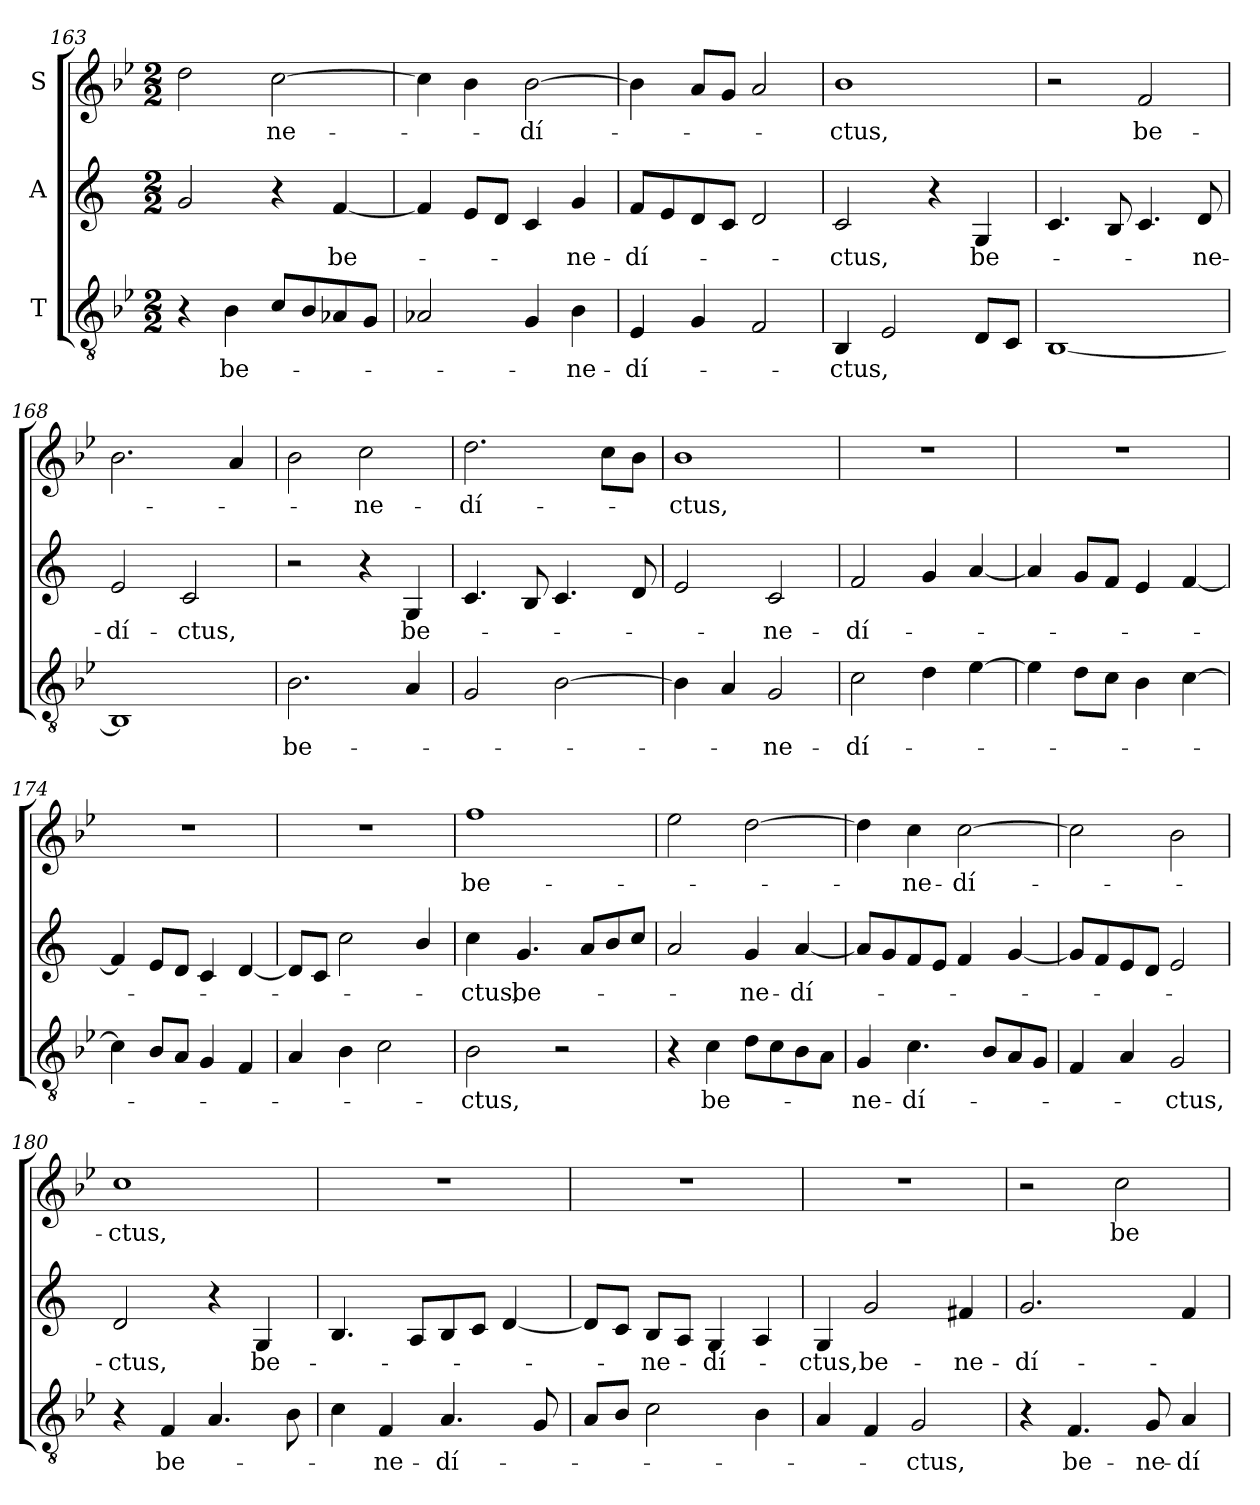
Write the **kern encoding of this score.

**kern	**text	**kern	**text	**kern	**text
*part3	*part3	*part2	*part2	*part1	*part1
*staff3	*staff3	*staff2	*staff2	*staff1	*staff1
*I"T	*	*I"A	*	*I"S	*
*clefGv2	*	*clefG2	*	*clefG2	*
*	*	*ITrd1c2	*	*	*
*k[b-e-]	*	*k[b-e-]	*	*k[b-e-]	*
*B-:	*	*B-:	*	*B-:	*
*M2/2	*	*M2/2	*	*M2/2	*
=163	=163	=163	=163	=163	=163
4r	.	2f/	.	2dd\	.
!	!LO:LY:b	!	!	!	!
4B-\	be-	.	.	.	.
!	!	!	!	!	!LO:LY:b
8c/L	.	4r	.	[2cc\	-ne-
8B-/	.	.	.	.	.
!	!	!	!LO:LY:b	!	!
8A-/	.	[4e-/	be-	.	.
8G/J	.	.	.	.	.
!!LO:LB:g=z
=164	=164	=164	=164	=164	=164
2A-X/	.	4e-/]	.	4cc\]	.
.	.	8d/L	.	4b-\	.
.	.	8c/J	.	.	.
!	!	!	!	!	!LO:LY:b
4G/	.	4B-/	.	[2b-\	-dí-
!	!LO:LY:b	!	!LO:LY:b	!	!
4B-\	-ne-	4f/	-ne-	.	.
=165	=165	=165	=165	=165	=165
!	!LO:LY:b	!	!LO:LY:b	!	!
4E-/	-dí-	8e-/L	-dí-	4b-\]	.
.	.	8d/	.	.	.
4G/	.	8c/	.	8a/L	.
.	.	8B-/J	.	8g/J	.
2F/	.	2c/	.	2a/	.
=166	=166	=166	=166	=166	=166
!	!LO:LY:b	!	!LO:LY:b	!	!LO:LY:b
4BB-/	-ctus,	2B-/	-ctus,	1b-	-ctus,
2E-/	.	.	.	.	.
.	.	4r	.	.	.
!	!	!	!LO:LY:b	!	!
8D/L	.	4F/	be-	.	.
8C/J	.	.	.	.	.
=167	=167	=167	=167	=167	=167
[1BB-	.	4.B-/	.	2r	.
.	.	8A/	.	.	.
!	!	!	!	!	!LO:LY:b
.	.	4.B-/	.	2f/	be-
!	!	!	!LO:LY:b	!	!
.	.	8c/	-ne-	.	.
=168	=168	=168	=168	=168	=168
!	!	!	!LO:LY:b	!	!
1BB-]	.	2d/	-dí-	2.b-\	.
!	!	!	!LO:LY:b	!	!
.	.	2B-/	-ctus,	.	.
.	.	.	.	4a/	.
=169	=169	=169	=169	=169	=169
!	!LO:LY:b	!	!	!	!
2.B-\	be-	2r	.	2b-\	.
!	!	!	!	!	!LO:LY:b
.	.	4r	.	2cc\	-ne-
!	!	!	!LO:LY:b	!	!
4A/	.	4F/	be-	.	.
!!LO:LB:g=z
=170	=170	=170	=170	=170	=170
!	!	!	!	!	!LO:LY:b
2G/	.	4.B-/	.	2.dd\	-dí-
.	.	8A/	.	.	.
[2B-\	.	4.B-/	.	.	.
.	.	.	.	8cc\L	.
.	.	8c/	.	8b-\J	.
=171	=171	=171	=171	=171	=171
!	!	!	!	!	!LO:LY:b
4B-\]	.	2d/	.	1b-	-ctus,
4A/	.	.	.	.	.
!	!LO:LY:b	!	!LO:LY:b	!	!
2G/	-ne-	2B-/	-ne-	.	.
=172	=172	=172	=172	=172	=172
!	!LO:LY:b	!	!LO:LY:b	!	!
2c\	-dí-	2e-/	-dí-	1r	.
4d\	.	4f/	.	.	.
[4e-\	.	[4g/	.	.	.
=173	=173	=173	=173	=173	=173
4e-\]	.	4g/]	.	1r	.
8d\L	.	8f/L	.	.	.
8c\J	.	8e-/J	.	.	.
4B-\	.	4d/	.	.	.
[4c\	.	[4e-/	.	.	.
=174	=174	=174	=174	=174	=174
4c\]	.	4e-/]	.	1r	.
8B-/L	.	8d/L	.	.	.
8A/J	.	8c/J	.	.	.
4G/	.	4B-/	.	.	.
4F/	.	[4c/	.	.	.
=175	=175	=175	=175	=175	=175
4A/	.	8c/L]	.	1r	.
.	.	8B-/J	.	.	.
4B-\	.	2b-\	.	.	.
2c\	.	.	.	.	.
.	.	4a/	.	.	.
!!LO:PB:g=z
=176	=176	=176	=176	=176	=176
!	!LO:LY:b	!	!LO:LY:b	!	!LO:LY:b
2B-\	-ctus,	4b-\	-ctus,	1ff	be-
!	!	!	!LO:LY:b	!	!
.	.	4.f/	be-	.	.
2r	.	.	.	.	.
.	.	8g/L	.	.	.
.	.	8a/	.	.	.
.	.	8b-/J	.	.	.
=177	=177	=177	=177	=177	=177
4r	.	2g/	.	2ee-\	.
!	!LO:LY:b	!	!	!	!
4c\	be-	.	.	.	.
!	!	!	!LO:LY:b	!	!
8d\L	.	4f/	-ne-	[2dd\	.
8c\	.	.	.	.	.
!	!	!	!LO:LY:b	!	!
8B-\	.	[4g/	-dí-	.	.
8A\J	.	.	.	.	.
=178	=178	=178	=178	=178	=178
!	!LO:LY:b	!	!	!	!
4G/	-ne-	8g/L]	.	4dd\]	.
.	.	8f/	.	.	.
!	!LO:LY:b	!	!	!	!LO:LY:b
4.c\	-dí-	8e-/	.	4cc\	-ne-
.	.	8d/J	.	.	.
!	!	!	!	!	!LO:LY:b
.	.	4e-/	.	[2cc\	-dí-
8B-/L	.	.	.	.	.
8A/	.	[4f/	.	.	.
8G/J	.	.	.	.	.
=179	=179	=179	=179	=179	=179
4F/	.	8f/L]	.	2cc\]	.
.	.	8e-/	.	.	.
4A/	.	8d/	.	.	.
.	.	8c/J	.	.	.
!	!LO:LY:b	!	!	!	!
2G/	-ctus,	2d/	.	2b-\	.
=180	=180	=180	=180	=180	=180
!	!	!	!LO:LY:b	!	!LO:LY:b
4r	.	2c/	-ctus,	1cc	-ctus,
!	!LO:LY:b	!	!	!	!
4F/	be-	.	.	.	.
4.A/	.	4r	.	.	.
!	!	!	!LO:LY:b	!	!
.	.	4F/	be-	.	.
8B-\	.	.	.	.	.
!!LO:LB:g=z
=181	=181	=181	=181	=181	=181
4c\	.	4.A/	.	1r	.
!	!LO:LY:b	!	!	!	!
4F/	-ne-	.	.	.	.
.	.	8G/L	.	.	.
!	!LO:LY:b	!	!	!	!
4.A/	-dí-	8A/	.	.	.
.	.	8B-/J	.	.	.
.	.	[4c/	.	.	.
8G/	.	.	.	.	.
=182	=182	=182	=182	=182	=182
8A/L	.	8c/L]	.	1r	.
8B-/J	.	8B-/J	.	.	.
!	!	!	!LO:LY:b	!	!
2c\	.	8A/L	-ne-	.	.
.	.	8G/J	.	.	.
!	!	!	!LO:LY:b	!	!
.	.	4F/	-dí-	.	.
4B-\	.	4G/	.	.	.
=183	=183	=183	=183	=183	=183
!	!	!	!LO:LY:b	!	!
4A/	.	4F/	-ctus,	1r	.
!	!	!	!LO:LY:b	!	!
4F/	.	2f/	be-	.	.
!	!LO:LY:b	!	!	!	!
2G/	-ctus,	.	.	.	.
!	!	!	!LO:LY:b	!	!
.	.	4e/	-ne-	.	.
=184	=184	=184	=184	=184	=184
!	!	!	!LO:LY:b	!	!
4r	.	2.f/	-dí-	2r	.
!	!LO:LY:b	!	!	!	!
4.F/	be-	.	.	.	.
!	!	!	!	!	!LO:LY:b
.	.	.	.	2cc\	be-
!	!LO:LY:b	!	!	!	!
8G/	-ne-	.	.	.	.
!	!LO:LY:b	!	!	!	!
4A/	-dí-	4e-/	.	.	.
=	=	=	=	=	=
*-	*-	*-	*-	*-	*-
